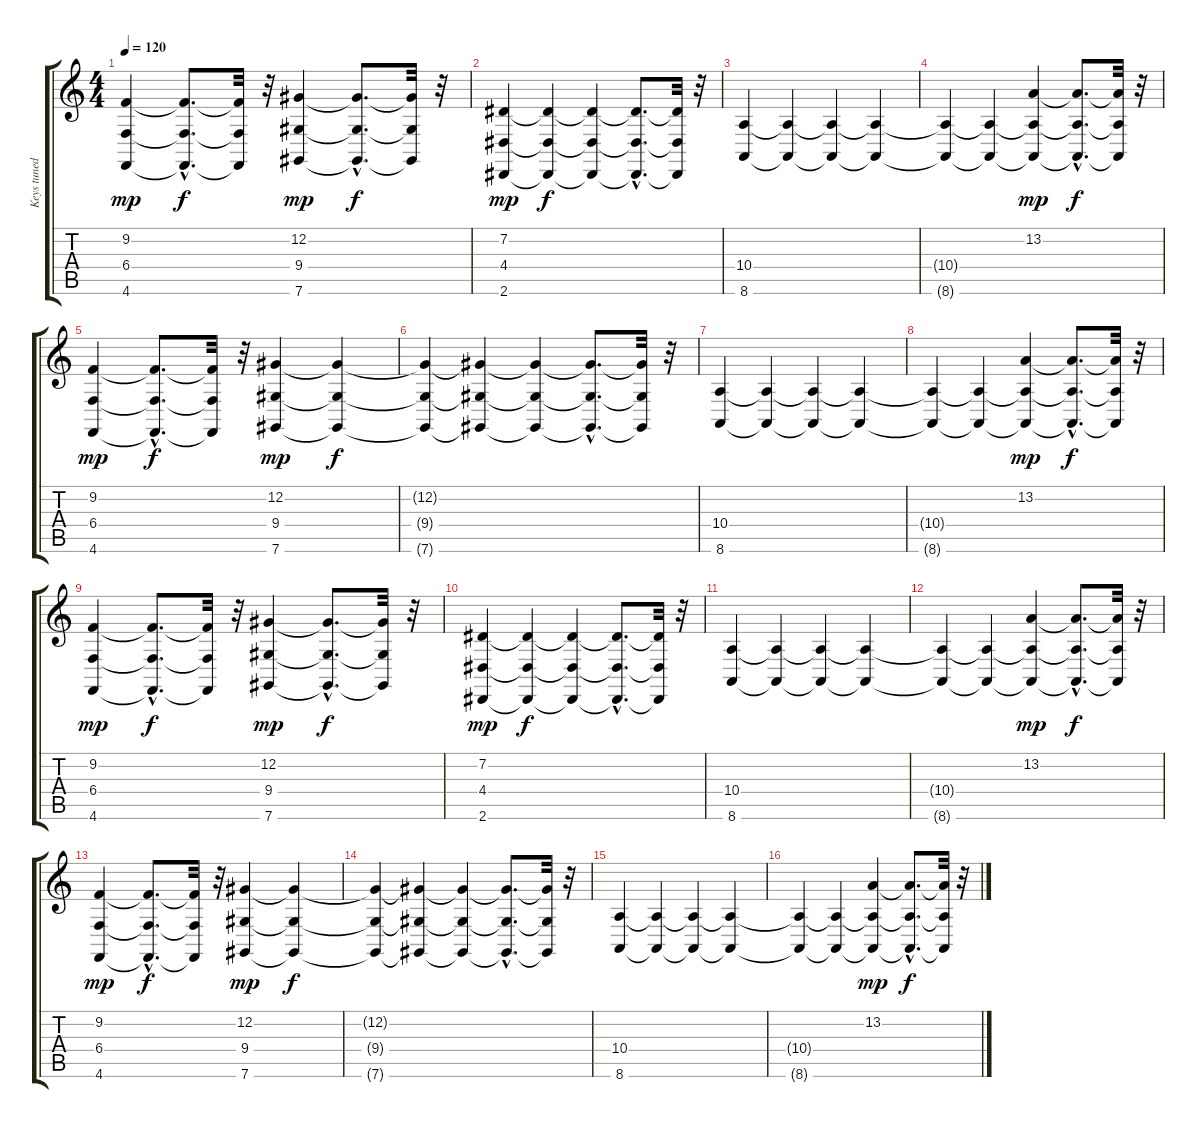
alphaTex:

\track ("Keys tuned to C#" "Keys tuned") {instrument synthstrings2}
\staff {score tabs}
\tuning (Db4 Ab3 E3 B2 Gb2 Db2) {hide}
\ts (4 4)
\tempo 120
\clef g2
\ks c
(9.2 6.4 4.6).4{dy mp volume 12} (9.2{hac t} 6.4{hac t} 4.6{hac t}).8{d dy f} (9.2{t} 6.4{t} 4.6{t}).32 r.32{volume 10} (12.2 9.4 7.6).4{dy mp volume 12} (12.2{hac t} 9.4{hac t} 7.6{hac t}).8{d dy f} (12.2{t} 9.4{t} 7.6{t}).32 r.32{volume 10} |
(7.2 4.4 2.6).4{dy mp volume 12} (7.2{t} 4.4{t} 2.6{t}).4{dy f} (7.2{t} 4.4{t} 2.6{t}).4 (7.2{hac t} 4.4{hac t} 2.6{hac t}).8{d} (7.2{t} 4.4{t} 2.6{t}).32 r.32{volume 10} |
(10.4 8.6).4{volume 12} (10.4{t} 8.6{t}).4 (10.4{t} 8.6{t}).4 (10.4{t} 8.6{t}).4 |
(10.4{t} 8.6{t}).4 (10.4{t} 8.6{t}).4 (13.2 10.4{t} 8.6{t}).4{dy mp} (13.2{hac t} 10.4{hac t} 8.6{hac t}).8{d dy f} (13.2{t} 10.4{t} 8.6{t}).32 r.32{volume 10} |
(9.2 6.4 4.6).4{dy mp volume 12} (9.2{hac t} 6.4{hac t} 4.6{hac t}).8{d dy f} (9.2{t} 6.4{t} 4.6{t}).32 r.32{volume 10} (12.2 9.4 7.6).4{dy mp volume 12} (12.2{t} 9.4{t} 7.6{t}).4{dy f} |
(12.2{t} 9.4{t} 7.6{t}).4 (12.2{t} 9.4{t} 7.6{t}).4 (12.2{t} 9.4{t} 7.6{t}).4 (12.2{hac t} 9.4{hac t} 7.6{hac t}).8{d} (12.2{t} 9.4{t} 7.6{t}).32 r.32{volume 10} |
(10.4 8.6).4{volume 12} (10.4{t} 8.6{t}).4 (10.4{t} 8.6{t}).4 (10.4{t} 8.6{t}).4 |
(10.4{t} 8.6{t}).4 (10.4{t} 8.6{t}).4 (13.2 10.4{t} 8.6{t}).4{dy mp} (13.2{hac t} 10.4{hac t} 8.6{hac t}).8{d dy f} (13.2{t} 10.4{t} 8.6{t}).32 r.32{volume 10} |
(9.2 6.4 4.6).4{dy mp volume 12} (9.2{hac t} 6.4{hac t} 4.6{hac t}).8{d dy f} (9.2{t} 6.4{t} 4.6{t}).32 r.32{volume 10} (12.2 9.4 7.6).4{dy mp volume 12} (12.2{hac t} 9.4{hac t} 7.6{hac t}).8{d dy f} (12.2{t} 9.4{t} 7.6{t}).32 r.32{volume 10} |
(7.2 4.4 2.6).4{dy mp volume 12} (7.2{t} 4.4{t} 2.6{t}).4{dy f} (7.2{t} 4.4{t} 2.6{t}).4 (7.2{hac t} 4.4{hac t} 2.6{hac t}).8{d} (7.2{t} 4.4{t} 2.6{t}).32 r.32{volume 10} |
(10.4 8.6).4{volume 12} (10.4{t} 8.6{t}).4 (10.4{t} 8.6{t}).4 (10.4{t} 8.6{t}).4 |
(10.4{t} 8.6{t}).4 (10.4{t} 8.6{t}).4 (13.2 10.4{t} 8.6{t}).4{dy mp} (13.2{hac t} 10.4{hac t} 8.6{hac t}).8{d dy f} (13.2{t} 10.4{t} 8.6{t}).32 r.32{volume 10} |
(9.2 6.4 4.6).4{dy mp volume 12} (9.2{hac t} 6.4{hac t} 4.6{hac t}).8{d dy f} (9.2{t} 6.4{t} 4.6{t}).32 r.32{volume 10} (12.2 9.4 7.6).4{dy mp volume 12} (12.2{t} 9.4{t} 7.6{t}).4{dy f} |
(12.2{t} 9.4{t} 7.6{t}).4 (12.2{t} 9.4{t} 7.6{t}).4 (12.2{t} 9.4{t} 7.6{t}).4 (12.2{hac t} 9.4{hac t} 7.6{hac t}).8{d} (12.2{t} 9.4{t} 7.6{t}).32 r.32{volume 10} |
(10.4 8.6).4{volume 12} (10.4{t} 8.6{t}).4 (10.4{t} 8.6{t}).4 (10.4{t} 8.6{t}).4 |
(10.4{t} 8.6{t}).4 (10.4{t} 8.6{t}).4 (13.2 10.4{t} 8.6{t}).4{dy mp} (13.2{hac t} 10.4{hac t} 8.6{hac t}).8{d dy f} (13.2{t} 10.4{t} 8.6{t}).32 r.32{volume 10}
